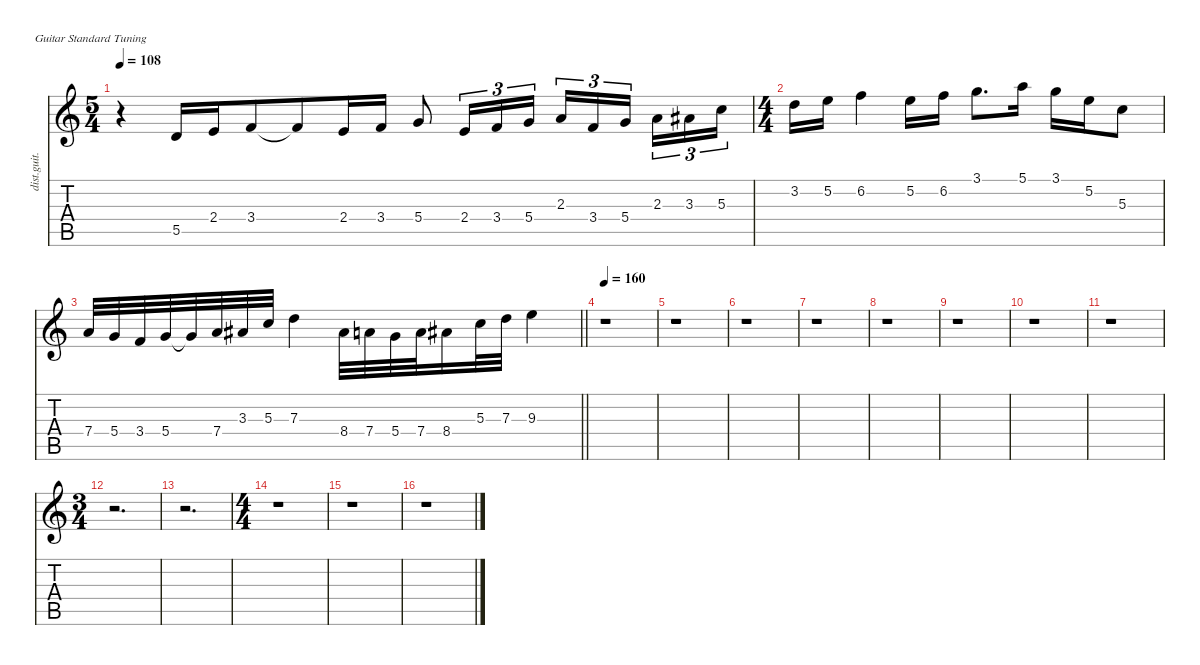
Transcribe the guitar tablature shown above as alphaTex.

\defaultSystemsLayout 4
\hideDynamics
\bracketExtendMode nobrackets
\otherSystemsTrackNameOrientation horizontal
\track ("John Petrucci (Guitar 2)" "dist.guit.") {instrument distortionguitar}
\staff {score tabs}
\tuning (E4 B3 G3 D3 A2 E2)
\ts (5 4)
\beaming (8 6 4)
\tempo 108
\clef g2
\ks c
r.4{dy f beam Down} 5.5.16{beam Up} 2.4.16{beam Up} 3.4.8{beam Up} 3.4{t}.8{beam Up} 2.4.16{beam Up} 3.4.16{beam Up} 5.4.8{beam Up} 2.4.16{tu (3 2) beam Up} 3.4.16{tu (3 2) beam Up} 5.4.16{tu (3 2) beam Up} 2.3.16{tu (3 2) beam Up} 3.4.16{tu (3 2) beam Up} 5.4.16{tu (3 2) beam Up} 2.3.16{tu (3 2) beam Down} 3.3{acc #}.16{tu (3 2) beam Down} 5.3.16{tu (3 2) beam Down} |
\ts (4 4)
\beaming (8 2 2 2 2)
3.2.16{beam Down} 5.2.16{beam Down} 6.2.4{beam Down} 5.2.16{beam Down} 6.2.16{beam Down} 3.1.8{d beam Down} 5.1.16{beam Down} 3.1.16{beam Down} 5.2.16{beam Down} 5.3.8{beam Down} |
\barLineRight lightlight
7.4.32{beam Up} 5.4.32{beam Up} 3.4.32{beam Up} 5.4.32{beam Up} 5.4{t}.32{beam Up} 7.4.32{beam Up} 3.3{acc #}.32{beam Up} 5.3.32{beam Up} 7.3.4{beam Down} 8.4{acc #}.32{beam Down} 7.4.32{beam Down} 5.4.32{beam Down} 7.4.32{beam Down} 8.4{acc #}.16{beam Down} 5.3.32{beam Down} 7.3.32{beam Down} 9.3.4{beam Down} |
\tempo 160
r.1{beam Down} |
r.1{beam Down} |
r.1{beam Down} |
r.1{beam Down} |
r.1{beam Down} |
r.1{beam Down} |
r.1{beam Down} |
r.1{beam Down} |
\ts (3 4)
\beaming (8 2 2 2)
r.2{d beam Down} |
r.2{d beam Down} |
\ts (4 4)
\beaming (8 2 2 2 2)
r.1{beam Down} |
r.1{beam Down} |
r.1{beam Down}
